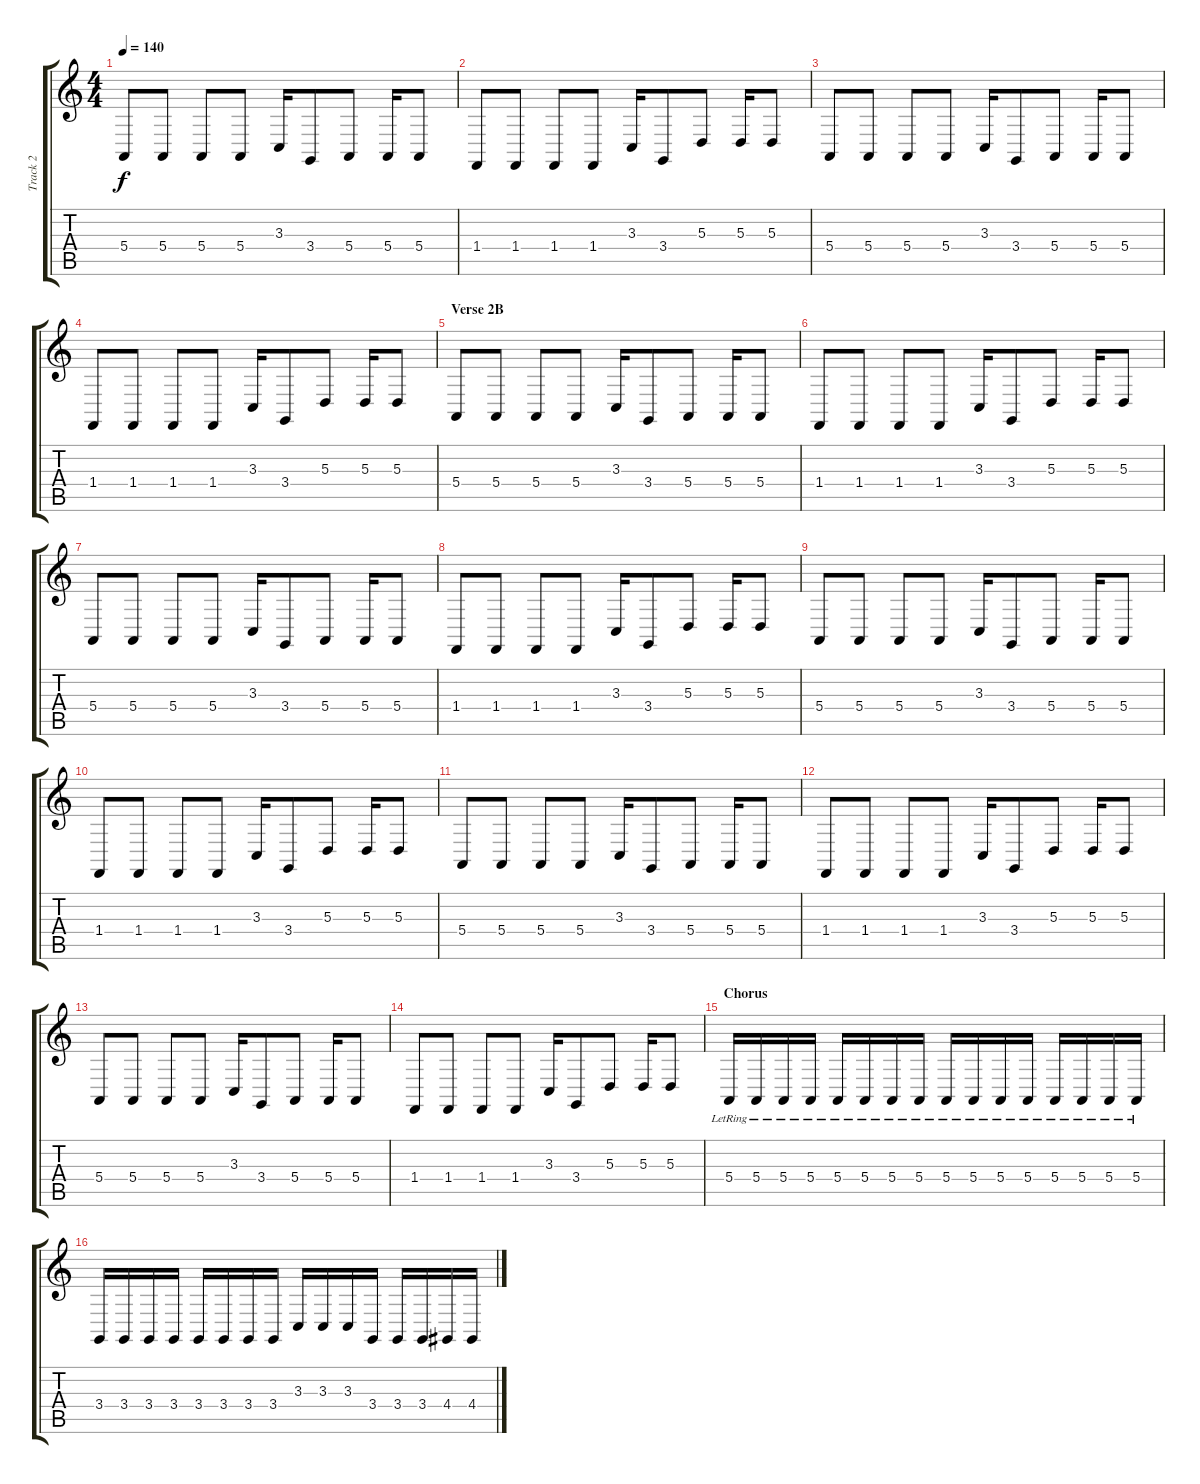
\track ("Track 2" "Track 2") {instrument electricbasspick}
\staff {score tabs}
\tuning (G2 D2 A1 E1 B0 E2) {hide}
\ts (4 4)
\tempo 140
\clef g2
\ks c
5.4.8{dy f} 5.4.8 5.4.8 5.4.8 3.3.16 3.4.8 5.4.8 5.4.16 5.4.8 |
1.4.8 1.4.8 1.4.8 1.4.8 3.3.16 3.4.8 5.3.8 5.3.16 5.3.8 |
5.4.8 5.4.8 5.4.8 5.4.8 3.3.16 3.4.8 5.4.8 5.4.16 5.4.8 |
1.4.8 1.4.8 1.4.8 1.4.8 3.3.16 3.4.8 5.3.8 5.3.16 5.3.8 |
\section ("" "Verse 2B")
5.4.8 5.4.8 5.4.8 5.4.8 3.3.16 3.4.8 5.4.8 5.4.16 5.4.8 |
1.4.8 1.4.8 1.4.8 1.4.8 3.3.16 3.4.8 5.3.8 5.3.16 5.3.8 |
5.4.8 5.4.8 5.4.8 5.4.8 3.3.16 3.4.8 5.4.8 5.4.16 5.4.8 |
1.4.8 1.4.8 1.4.8 1.4.8 3.3.16 3.4.8 5.3.8 5.3.16 5.3.8 |
5.4.8 5.4.8 5.4.8 5.4.8 3.3.16 3.4.8 5.4.8 5.4.16 5.4.8 |
1.4.8 1.4.8 1.4.8 1.4.8 3.3.16 3.4.8 5.3.8 5.3.16 5.3.8 |
5.4.8 5.4.8 5.4.8 5.4.8 3.3.16 3.4.8 5.4.8 5.4.16 5.4.8 |
1.4.8 1.4.8 1.4.8 1.4.8 3.3.16 3.4.8 5.3.8 5.3.16 5.3.8 |
5.4.8 5.4.8 5.4.8 5.4.8 3.3.16 3.4.8 5.4.8 5.4.16 5.4.8 |
1.4.8 1.4.8 1.4.8 1.4.8 3.3.16 3.4.8 5.3.8 5.3.16 5.3.8 |
\section ("" "Chorus")
5.4{lr}.16 5.4{lr}.16 5.4{lr}.16 5.4{lr}.16 5.4{lr}.16 5.4{lr}.16 5.4{lr}.16 5.4{lr}.16 5.4{lr}.16 5.4{lr}.16 5.4{lr}.16 5.4{lr}.16 5.4{lr}.16 5.4{lr}.16 5.4{lr}.16 5.4{lr}.16 |
3.4.16 3.4.16 3.4.16 3.4.16 3.4.16 3.4.16 3.4.16 3.4.16 3.3.16 3.3.16 3.3.16 3.4.16 3.4.16 3.4.16 4.4.16 4.4.16
